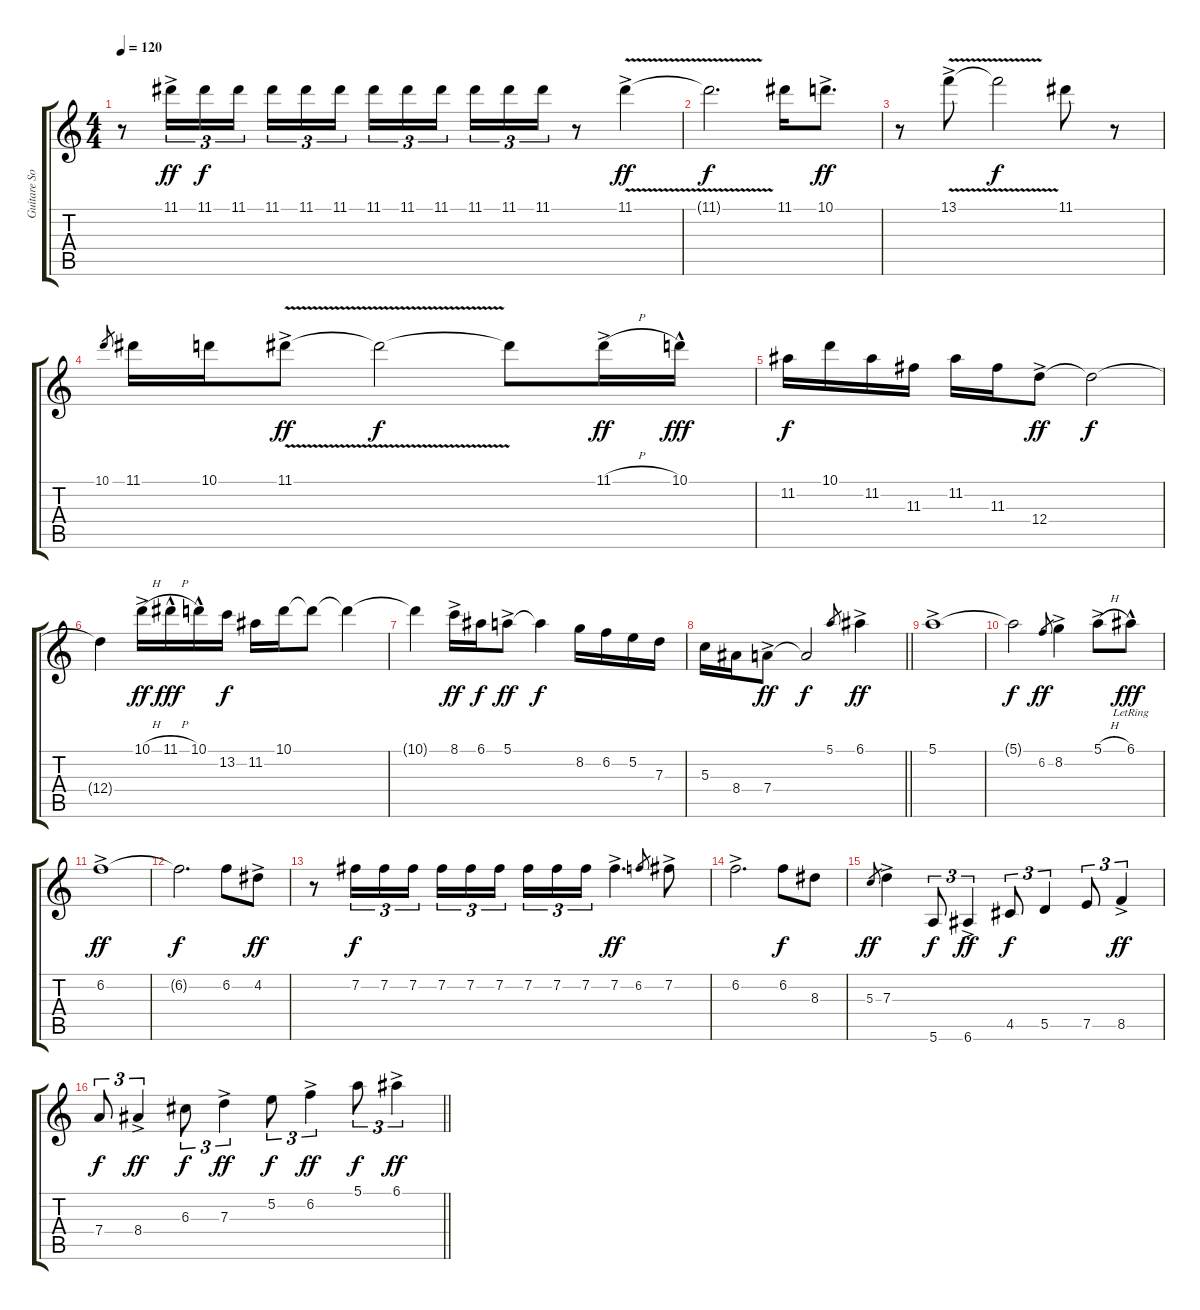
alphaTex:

\track ("Guitare Solo" "Guitare So") {instrument acousticguitarsteel}
\staff {score tabs}
\tuning (E4 B3 G3 D3 A2 E2) {hide}
\ts (4 4)
\tempo 120
\clef g2
\ks c
r.8{dy ff} 11.1{ac}.16{tu (3 2)} 11.1.16{tu (3 2) dy f} 11.1.16{tu (3 2)} 11.1.16{tu (3 2)} 11.1.16{tu (3 2)} 11.1.16{tu (3 2) beam splitsecondary} 11.1.16{tu (3 2)} 11.1.16{tu (3 2)} 11.1.16{tu (3 2)} 11.1.16{tu (3 2)} 11.1.16{tu (3 2)} 11.1.16{tu (3 2)} r.8 11.1{v ac}.4{dy ff} |
11.1{t}.2{d dy f} 11.1.16 10.1{ac}.8{d dy ff} |
r.8 13.1{v ac}.8 13.1{t}.2{dy f} 11.1.8 r.8 |
10.1.8{gr} 11.1.16 10.1.16 11.1{v ac}.8{dy ff} 11.1{t}.2{dy f} 11.1{t}.8 11.1{h ac}.16{dy ff} 10.1{hac}.16{dy fff} |
11.2.16{dy f} 10.1.16 11.2.16 11.3.16 11.2.16 11.3.16 12.4{ac}.8{dy ff} 12.4{t}.2{dy f} |
12.4{t}.4 10.1{h ac}.16{dy ff} 11.1{h hac}.16{dy fff} 10.1{hac}.16 13.2.16{dy f} 11.2.16 10.1.16 10.1{t}.8 10.1{t}.4 |
10.1{t}.4 8.1{ac}.16{dy ff} 6.1.16{dy f} 5.1{ac}.8{dy ff} 5.1{t}.4{dy f} 8.2.16 6.2.16 5.2.16 7.3.16 |
\barLineRight lightlight
5.3.16 8.4.16 7.4{ac}.8{dy ff} 7.4{t}.2{dy f} 5.1.8{gr} 6.1{ac}.4{dy ff} |
5.1{ac}.1 |
5.1{t}.2{dy f} 6.2.8{gr dy ff} 8.2{ac}.4 5.1{h ac}.8 6.1{hac lr}.8{dy fff} |
6.2{ac}.1{dy ff} |
6.2{t}.2{d dy f} 6.2.8 4.2{ac}.8{dy ff} |
r.8 7.2.16{tu (3 2) dy f} 7.2.16{tu (3 2)} 7.2.16{tu (3 2)} 7.2.16{tu (3 2)} 7.2.16{tu (3 2)} 7.2.16{tu (3 2) beam splitsecondary} 7.2.16{tu (3 2)} 7.2.16{tu (3 2)} 7.2.16{tu (3 2)} 7.2{ac}.4{d dy ff} 6.2.8{gr} 7.2{ac}.8 |
6.2{ac}.2{d} 6.2.8{dy f} 8.3.8 |
5.3.8{gr dy ff} 7.3{ac}.4 5.6.8{tu (3 2) dy f} 6.6{ac}.4{tu (3 2) dy ff} 4.5.8{tu (3 2) dy f} 5.5.4{tu (3 2)} 7.5.8{tu (3 2)} 8.5{ac}.4{tu (3 2) dy ff} |
\barLineRight lightlight
7.4.8{tu (3 2) dy f} 8.4{ac}.4{tu (3 2) dy ff} 6.3.8{tu (3 2) dy f} 7.3{ac}.4{tu (3 2) dy ff} 5.2.8{tu (3 2) dy f} 6.2{ac}.4{tu (3 2) dy ff} 5.1.8{tu (3 2) dy f} 6.1{ac}.4{tu (3 2) dy ff}
